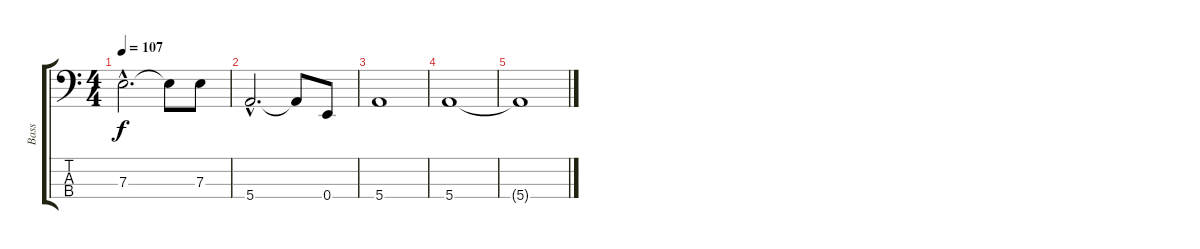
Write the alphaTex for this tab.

\track ("Bass" "Bass") {instrument electricbassfinger}
\staff {score tabs}
\tuning (G2 D2 A1 E1) {hide}
\ts (4 4)
\tempo 107
\clef f4
\ks c
7.3{hac}.2{d dy f} 7.3{t}.8 7.3.8 |
5.4{hac}.2{d} 5.4{t}.8 0.4.8 |
5.4.1 |
5.4.1 |
5.4{t}.1
